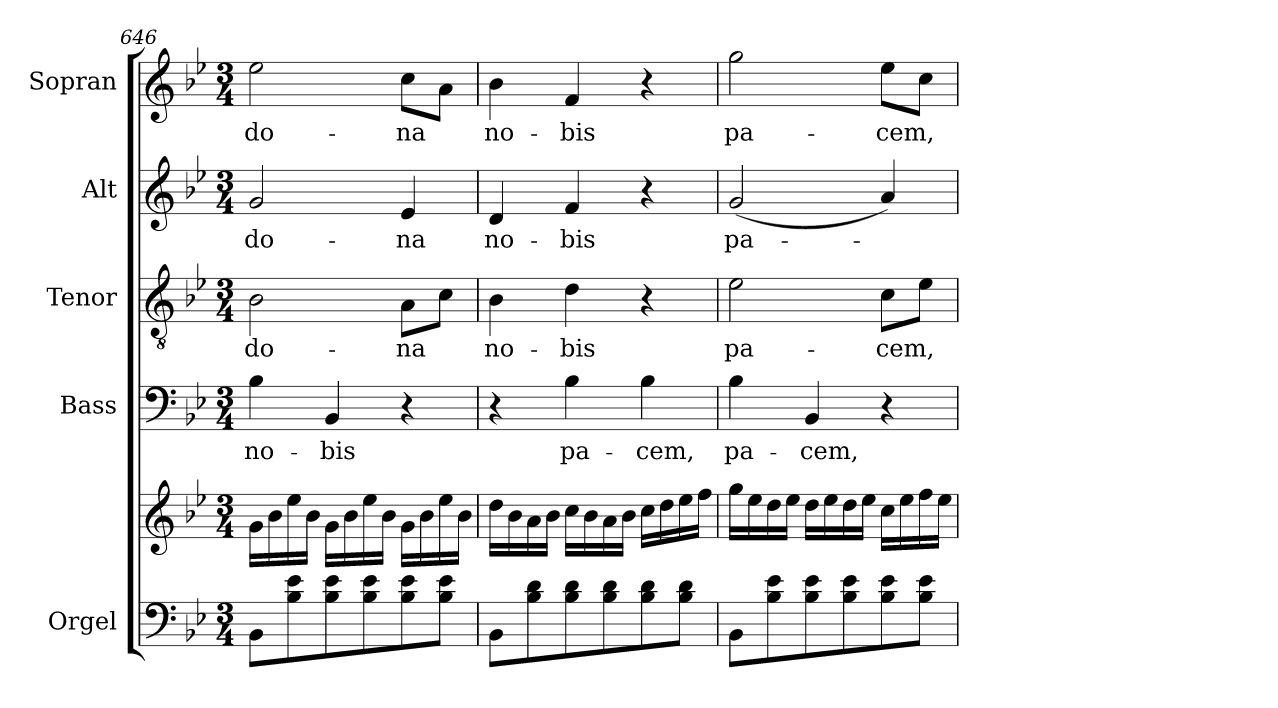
**kern	**kern	**kern	**text	**kern	**text	**kern	**text	**kern	**text
*part5	*part5	*part4	*part4	*part3	*part3	*part2	*part2	*part1	*part1
*staff6	*staff5	*staff4	*staff4	*staff3	*staff3	*staff2	*staff2	*staff1	*staff1
*I"Orgel	*	*I"Bass	*	*I"Tenor	*	*I"Alt	*	*I"Sopran	*
*I'Org.	*	*I'B.	*	*I'T.	*	*I'A.	*	*I'S.	*
*clefF4	*clefG2	*clefF4	*	*clefGv2	*	*clefG2	*	*clefG2	*
*k[b-e-]	*k[b-e-]	*k[b-e-]	*	*k[b-e-]	*	*k[b-e-]	*	*k[b-e-]	*
*B-:	*B-:	*B-:	*	*B-:	*	*B-:	*	*B-:	*
*M3/4	*M3/4	*M3/4	*	*M3/4	*	*M3/4	*	*M3/4	*
=646	=646	=646	=646	=646	=646	=646	=646	=646	=646
!	!	!	!LO:LY:b	!	!LO:LY:b	!	!LO:LY:b	!	!LO:LY:b
8BB-\L	16g\LL	4B-\	no-	2B-\	do-	2g/	do-	2ee-\	do-
.	16b-\	.	.	.	.	.	.	.	.
8B-\ 8e-\	16ee-\	.	.	.	.	.	.	.	.
.	16b-\JJ	.	.	.	.	.	.	.	.
!	!	!	!LO:LY:b	!	!	!	!	!	!
8B-\ 8e-\	16g\LL	4BB-/	-bis	.	.	.	.	.	.
.	16b-\	.	.	.	.	.	.	.	.
8B-\ 8e-\	16ee-\	.	.	.	.	.	.	.	.
.	16b-\JJ	.	.	.	.	.	.	.	.
!	!	!	!	!	!LO:LY:b	!	!LO:LY:b	!	!LO:LY:b
8B-\ 8e-\	16g\LL	4r	.	8A\L	-na	4e-/	-na	8cc\L	-na
.	16b-\	.	.	.	.	.	.	.	.
8B-\ 8e-\J	16ee-\	.	.	8c\J	.	.	.	8a\J	.
.	16b-\JJ	.	.	.	.	.	.	.	.
=647	=647	=647	=647	=647	=647	=647	=647	=647	=647
!	!	!	!	!	!LO:LY:b	!	!LO:LY:b	!	!LO:LY:b
8BB-\L	16dd\LL	4r	.	4B-\	no-	4d/	no-	4b-\	no-
.	16b-\	.	.	.	.	.	.	.	.
8B-\ 8d\	16a\	.	.	.	.	.	.	.	.
.	16b-\JJ	.	.	.	.	.	.	.	.
!	!	!	!LO:LY:b	!	!LO:LY:b	!	!LO:LY:b	!	!LO:LY:b
8B-\ 8d\	16cc\LL	4B-\	pa-	4d\	-bis	4f/	-bis	4f/	-bis
.	16b-\	.	.	.	.	.	.	.	.
8B-\ 8d\	16a\	.	.	.	.	.	.	.	.
.	16b-\JJ	.	.	.	.	.	.	.	.
!	!	!	!LO:LY:b	!	!	!	!	!	!
8B-\ 8d\	16cc\LL	4B-\	-cem,	4r	.	4r	.	4r	.
.	16dd\	.	.	.	.	.	.	.	.
8B-\ 8d\J	16ee-\	.	.	.	.	.	.	.	.
.	16ff\JJ	.	.	.	.	.	.	.	.
=648	=648	=648	=648	=648	=648	=648	=648	=648	=648
!	!	!	!LO:LY:b	!	!LO:LY:b	!	!LO:LY:b	!	!LO:LY:b
8BB-\L	16gg\LL	4B-\	pa-	2e-\	pa-	(<2g/	pa-	2gg\	pa-
.	16ee-\	.	.	.	.	.	.	.	.
8B-\ 8e-\	16dd\	.	.	.	.	.	.	.	.
.	16ee-\JJ	.	.	.	.	.	.	.	.
!	!	!	!LO:LY:b	!	!	!	!	!	!
8B-\ 8e-\	16dd\LL	4BB-/	-cem,	.	.	.	.	.	.
.	16ee-\	.	.	.	.	.	.	.	.
8B-\ 8e-\	16dd\	.	.	.	.	.	.	.	.
.	16ee-\JJ	.	.	.	.	.	.	.	.
!	!	!	!	!	!LO:LY:b	!	!	!	!LO:LY:b
8B-\ 8e-\	16cc\LL	4r	.	8c\L	-cem,	4a/)	.	8ee-\L	-cem,
.	16ee-\	.	.	.	.	.	.	.	.
8B-\ 8e-\J	16ff\	.	.	8e-\J	.	.	.	8cc\J	.
.	16ee-\JJ	.	.	.	.	.	.	.	.
=	=	=	=	=	=	=	=	=	=
*-	*-	*-	*-	*-	*-	*-	*-	*-	*-
